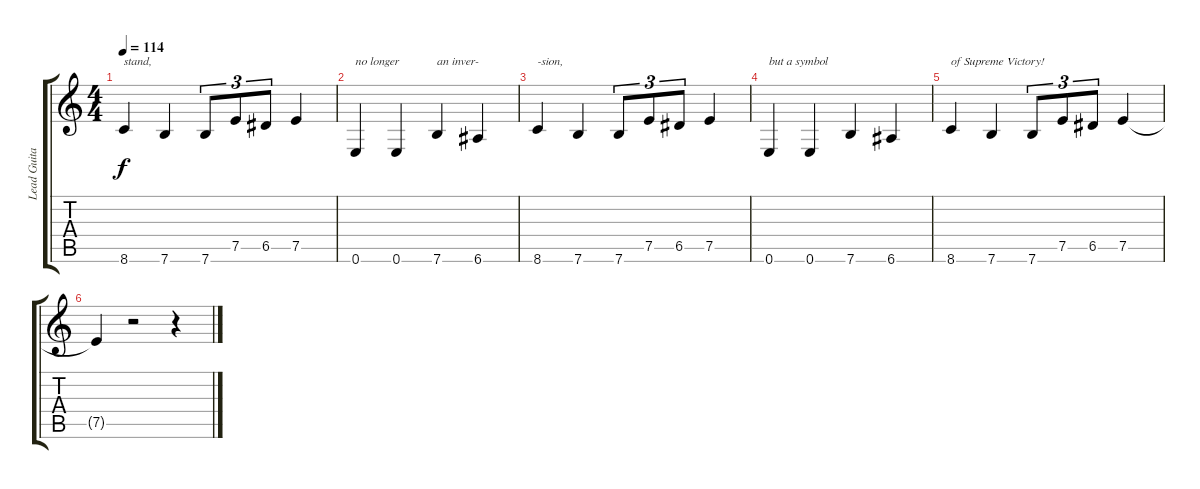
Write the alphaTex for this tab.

\track ("Lead Guitar" "Lead Guita") {instrument distortionguitar}
\staff {score tabs}
\tuning (E4 B3 G3 D3 A2 E2) {hide}
\ts (4 4)
\tempo 114
\clef g2
\ks c
8.6.4{txt "stand," dy f} 7.6.4 7.6.8{tu (3 2)} 7.5.8{tu (3 2)} 6.5.8{tu (3 2)} 7.5.4 |
0.6.4{txt "no longer"} 0.6.4 7.6.4{txt "an inver-"} 6.6.4 |
8.6.4{txt "-sion,"} 7.6.4 7.6.8{tu (3 2)} 7.5.8{tu (3 2)} 6.5.8{tu (3 2)} 7.5.4 |
0.6.4{txt "but a symbol"} 0.6.4 7.6.4 6.6.4 |
8.6.4{txt "of Supreme Victory!"} 7.6.4 7.6.8{tu (3 2)} 7.5.8{tu (3 2)} 6.5.8{tu (3 2)} 7.5.4 |
7.5{t}.4 r.2 r.4
